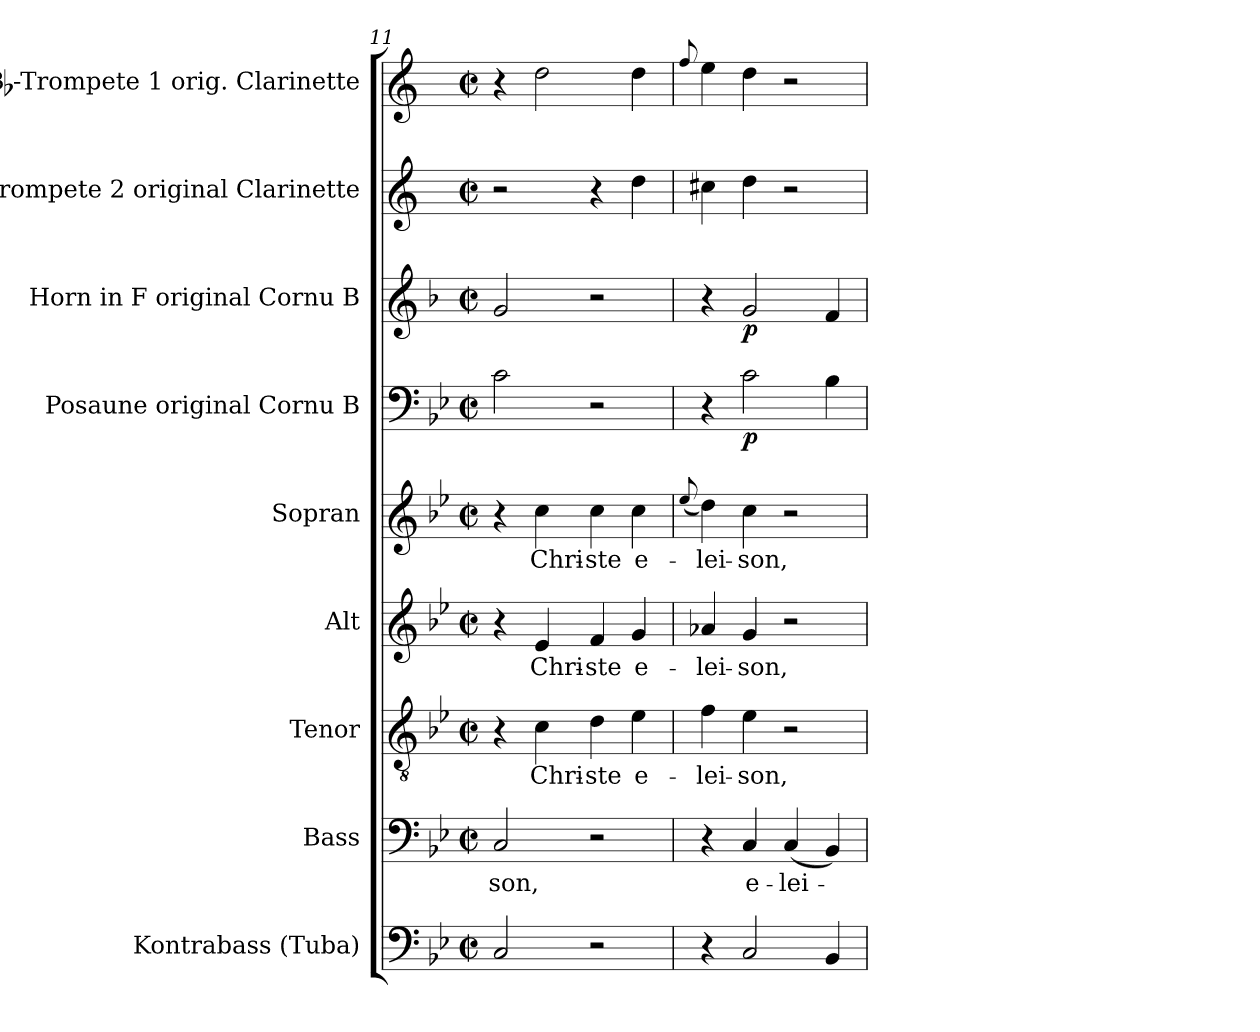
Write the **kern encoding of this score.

**kern	**kern	**text	**kern	**text	**kern	**text	**kern	**text	**kern	**dynam	**kern	**dynam	**kern	**kern
*part9	*part8	*part8	*part7	*part7	*part6	*part6	*part5	*part5	*part4	*part4	*part3	*part3	*part2	*part1
*staff9	*staff8	*staff8	*staff7	*staff7	*staff6	*staff6	*staff5	*staff5	*staff4	*staff4	*staff3	*staff3	*staff2	*staff1
*I"Kontrabass (Tuba)	*I"Bass	*	*I"Tenor	*	*I"Alt	*	*I"Sopran	*	*I"Posaune original Cornu B	*	*I"Horn in F original Cornu B	*	*I"Bb-Trompete 2 original Clarinette	*I"Bb-Trompete 1 orig. Clarinette
*I'Kb.	*I'B.	*	*I'T.	*	*I'A.	*	*I'S.	*	*I'Pos.	*	*I'Hrn.	*	*I'Bb Trp. 2	*I'Bb Trp. 1
*clefF4	*clefF4	*	*clefGv2	*	*clefG2	*	*clefG2	*	*clefF4	*	*clefG2	*	*clefG2	*clefG2
*ITrd7c12	*	*	*	*	*	*	*	*	*	*	*ITrd4c7	*	*ITrd1c2	*ITrd1c2
*k[b-e-]	*k[b-e-]	*	*k[b-e-]	*	*k[b-e-]	*	*k[b-e-]	*	*k[b-e-]	*	*k[b-e-]	*	*k[b-e-]	*k[b-e-]
*B-:	*B-:	*	*B-:	*	*B-:	*	*B-:	*	*B-:	*	*B-:	*	*B-:	*B-:
*M2/2	*M2/2	*	*M2/2	*	*M2/2	*	*M2/2	*	*M2/2	*	*M2/2	*	*M2/2	*M2/2
*met(c|)	*met(c|)	*	*met(c|)	*	*met(c|)	*	*met(c|)	*	*met(c|)	*	*met(c|)	*	*met(c|)	*met(c|)
=11	=11	=11	=11	=11	=11	=11	=11	=11	=11	=11	=11	=11	=11	=11
!	!	!LO:LY:b	!	!	!	!	!	!	!	!	!	!	!	!
2CC/	2C/	-son,	4r	.	4r	.	4r	.	2c\	.	2c/	.	2r	4r
!	!	!	!	!LO:LY:b	!	!LO:LY:b	!	!LO:LY:b	!	!	!	!	!	!
.	.	.	4c\	Chri-	4e-/	Chri-	4cc\	Chri-	.	.	.	.	.	2cc\
!	!	!	!	!LO:LY:b	!	!LO:LY:b	!	!LO:LY:b	!	!	!	!	!	!
2r	2r	.	4d\	-ste	4f/	-ste	4cc\	-ste	2r	.	2r	.	4r	.
!	!	!	!	!LO:LY:b	!	!LO:LY:b	!	!LO:LY:b	!	!	!	!	!	!
.	.	.	4e-\	e-	4g/	e-	4cc\	e-	.	.	.	.	4cc\	4cc\
=12	=12	=12	=12	=12	=12	=12	=12	=12	=12	=12	=12	=12	=12	=12
.	.	.	.	.	.	.	(<8qqee-/	.	.	.	.	.	.	8qqee-/
!	!	!	!	!LO:LY:b	!	!LO:LY:b	!	!LO:LY:b	!	!	!	!	!	!
4r	4r	.	4f\	-lei-	4a-X/	-lei-	4dd\)	-lei-	4r	.	4r	.	4bn\	4dd\
!	!	!LO:LY:b	!	!LO:LY:b	!	!LO:LY:b	!	!LO:LY:b	!	!LO:DY:b	!	!LO:DY:b	!	!
2CC/	4C/	e-	4e-\	-son,	4g/	-son,	4cc\	-son,	2c\	p	2c/	p	4cc\	4cc\
!	!	!LO:LY:b	!	!	!	!	!	!	!	!	!	!	!	!
.	(<4C/	-lei-	2r	.	2r	.	2r	.	.	.	.	.	2r	2r
4BBB-/	4BB-/)	.	.	.	.	.	.	.	4B-\	.	4B-/	.	.	.
=	=	=	=	=	=	=	=	=	=	=	=	=	=	=
*-	*-	*-	*-	*-	*-	*-	*-	*-	*-	*-	*-	*-	*-	*-
